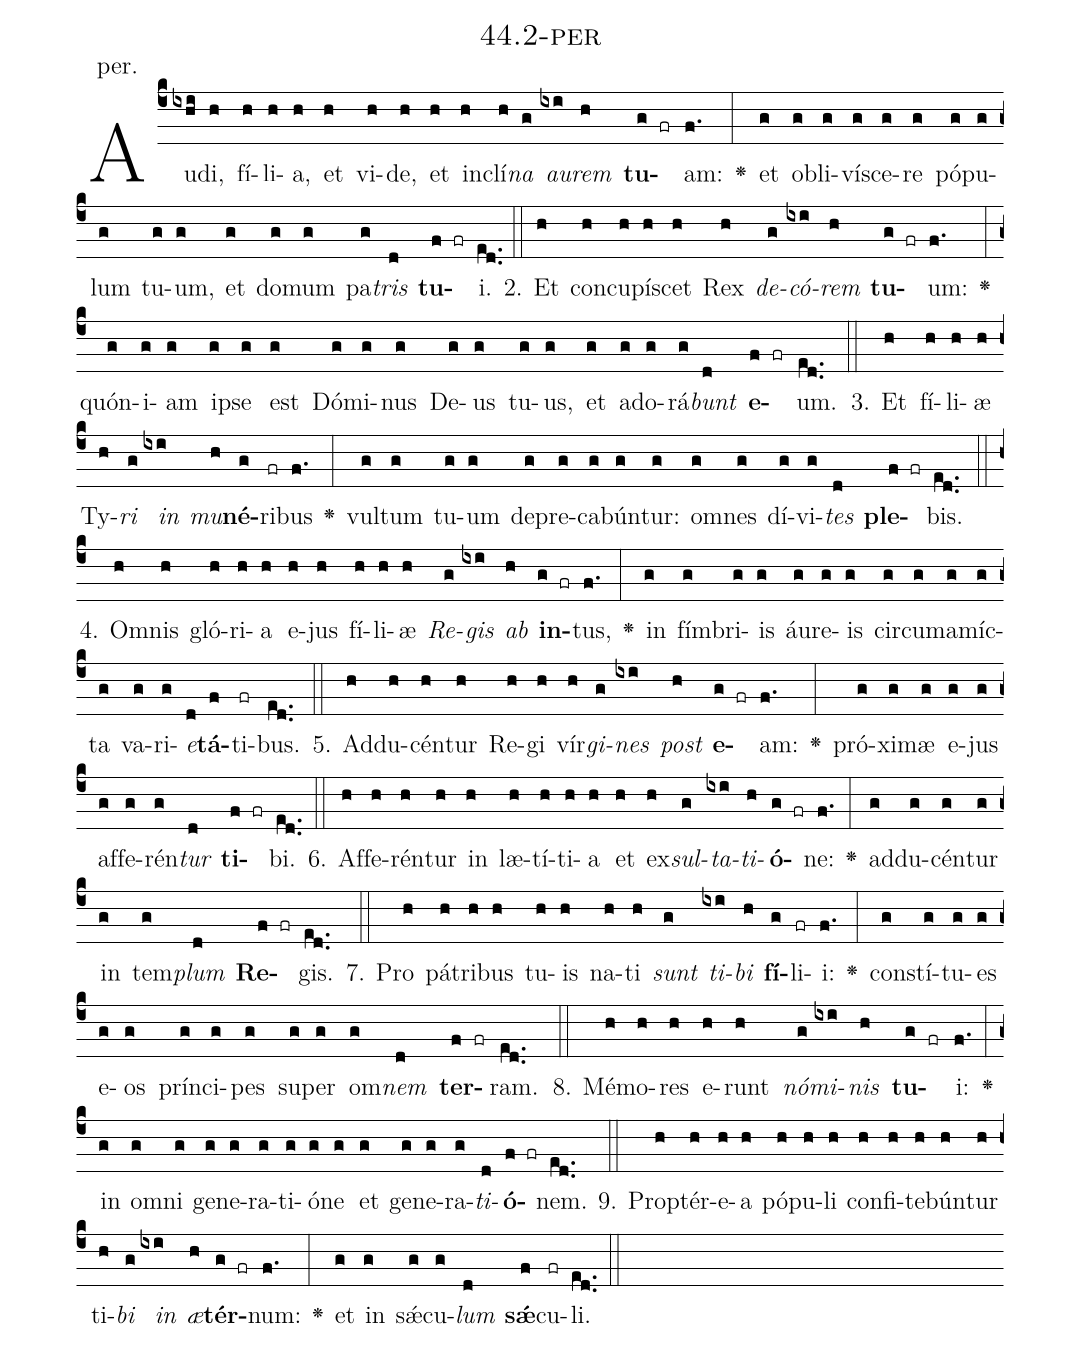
name: 44.2-per;
annotation: per.;
%%
(c4)Au(ixhi)di,(h) fí(h)li(h)a,(h) et(h) vi(h)de,(h) et(h) in(h)clí(h)<i>na</i>(g) <i>au</i>(ixi)<i>rem</i>(h) <b>tu</b>(g fr)am:(f.) <v>\greheightstar</v>(:) et(g) ob(g)li(g)ví(g)sce(g)re(g) pó(g)pu(g)lum(g) tu(g)um,(g) et(g) do(g)mum(g) pa(g)<i>tris</i>(d) <b>tu</b>(f fr)i.(ed..) (::)
2. Et(h) con(h)cu(h)pí(h)scet(h) Rex(h) <i>de</i>(g)<i>có</i>(ixi)<i>rem</i>(h) <b>tu</b>(g fr)um:(f.) <v>\greheightstar</v>(:) quón(g)i(g)am(g) ip(g)se(g) est(g) Dó(g)mi(g)nus(g) De(g)us(g) tu(g)us,(g) et(g) ad(g)o(g)rá(g)<i>bunt</i>(d) <b>e</b>(f fr)um.(ed..) (::)
3. Et(h) fí(h)li(h)æ(h) Ty(h)<i>ri</i>(g) <i>in</i>(ixi) <i>mu</i>(h)<b>né</b>(g)ri(fr)bus(f.) <v>\greheightstar</v>(:) vul(g)tum(g) tu(g)um(g) de(g)pre(g)ca(g)bún(g)tur:(g) om(g)nes(g) dí(g)vi(g)<i>tes</i>(d) <b>ple</b>(f fr)bis.(ed..) (::)
4. Om(h)nis(h) gló(h)ri(h)a(h) e(h)jus(h) fí(h)li(h)æ(h) <i>Re</i>(g)<i>gis</i>(ixi) <i>ab</i>(h) <b>in</b>(g fr)tus,(f.) <v>\greheightstar</v>(:) in(g) fím(g)bri(g)is(g) áu(g)re(g)is(g) cir(g)cum(g)a(g)míc(g)ta(g) va(g)ri(g)<i>e</i>(d)<b>tá</b>(f)ti(fr)bus.(ed..) (::)
5. Ad(h)du(h)cén(h)tur(h) Re(h)gi(h) vír(h)<i>gi</i>(g)<i>nes</i>(ixi) <i>post</i>(h) <b>e</b>(g fr)am:(f.) <v>\greheightstar</v>(:) pró(g)xi(g)mæ(g) e(g)jus(g) af(g)fe(g)rén(g)<i>tur</i>(d) <b>ti</b>(f fr)bi.(ed..) (::)
6. Af(h)fe(h)rén(h)tur(h) in(h) læ(h)tí(h)ti(h)a(h) et(h) ex(h)<i>sul</i>(g)<i>ta</i>(ixi)<i>ti</i>(h)<b>ó</b>(g fr)ne:(f.) <v>\greheightstar</v>(:) ad(g)du(g)cén(g)tur(g) in(g) tem(g)<i>plum</i>(d) <b>Re</b>(f fr)gis.(ed..) (::)
7. Pro(h) pá(h)tri(h)bus(h) tu(h)is(h) na(h)ti(h) <i>sunt</i>(g) <i>ti</i>(ixi)<i>bi</i>(h) <b>fí</b>(g)li(fr)i:(f.) <v>\greheightstar</v>(:) con(g)stí(g)tu(g)es(g) e(g)os(g) prín(g)ci(g)pes(g) su(g)per(g) om(g)<i>nem</i>(d) <b>ter</b>(f fr)ram.(ed..) (::)
8. Mé(h)mo(h)res(h) e(h)runt(h) <i>nó</i>(g)<i>mi</i>(ixi)<i>nis</i>(h) <b>tu</b>(g fr)i:(f.) <v>\greheightstar</v>(:) in(g) om(g)ni(g) ge(g)ne(g)ra(g)ti(g)ó(g)ne(g) et(g) ge(g)ne(g)ra(g)<i>ti</i>(d)<b>ó</b>(f fr)nem.(ed..) (::)
9. Prop(h)tér(h)e(h)a(h) pó(h)pu(h)li(h) con(h)fi(h)te(h)bún(h)tur(h) ti(h)<i>bi</i>(g) <i>in</i>(ixi) <i>æ</i>(h)<b>tér</b>(g fr)num:(f.) <v>\greheightstar</v>(:) et(g) in(g) sǽ(g)cu(g)<i>lum</i>(d) <b>sǽ</b>(f)cu(fr)li.(ed..) (::)
